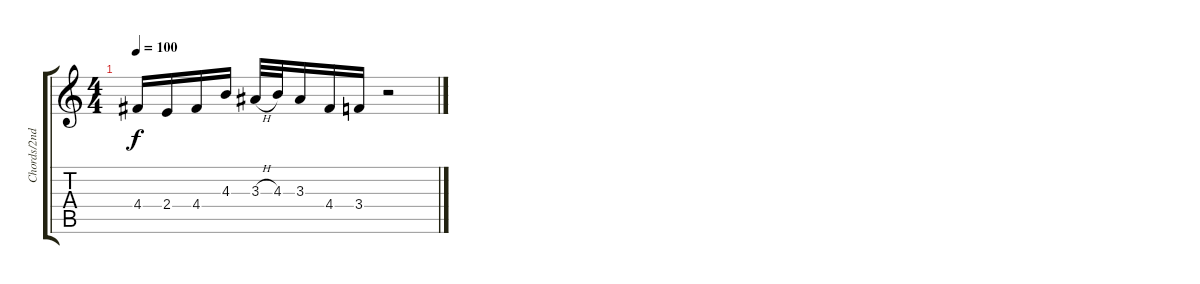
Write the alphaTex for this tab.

\track ("Chords/2nd Lead" "Chords/2nd") {instrument distortionguitar}
\staff {score tabs}
\tuning (E4 B3 G3 D3 A2 D2) {hide}
\ts (4 4)
\tempo 100
\clef g2
\ks c
4.4.16{dy f} 2.4.16 4.4.16 4.3.16 3.3{h}.32 4.3.32 3.3.16 4.4.16 3.4.16 r.2
